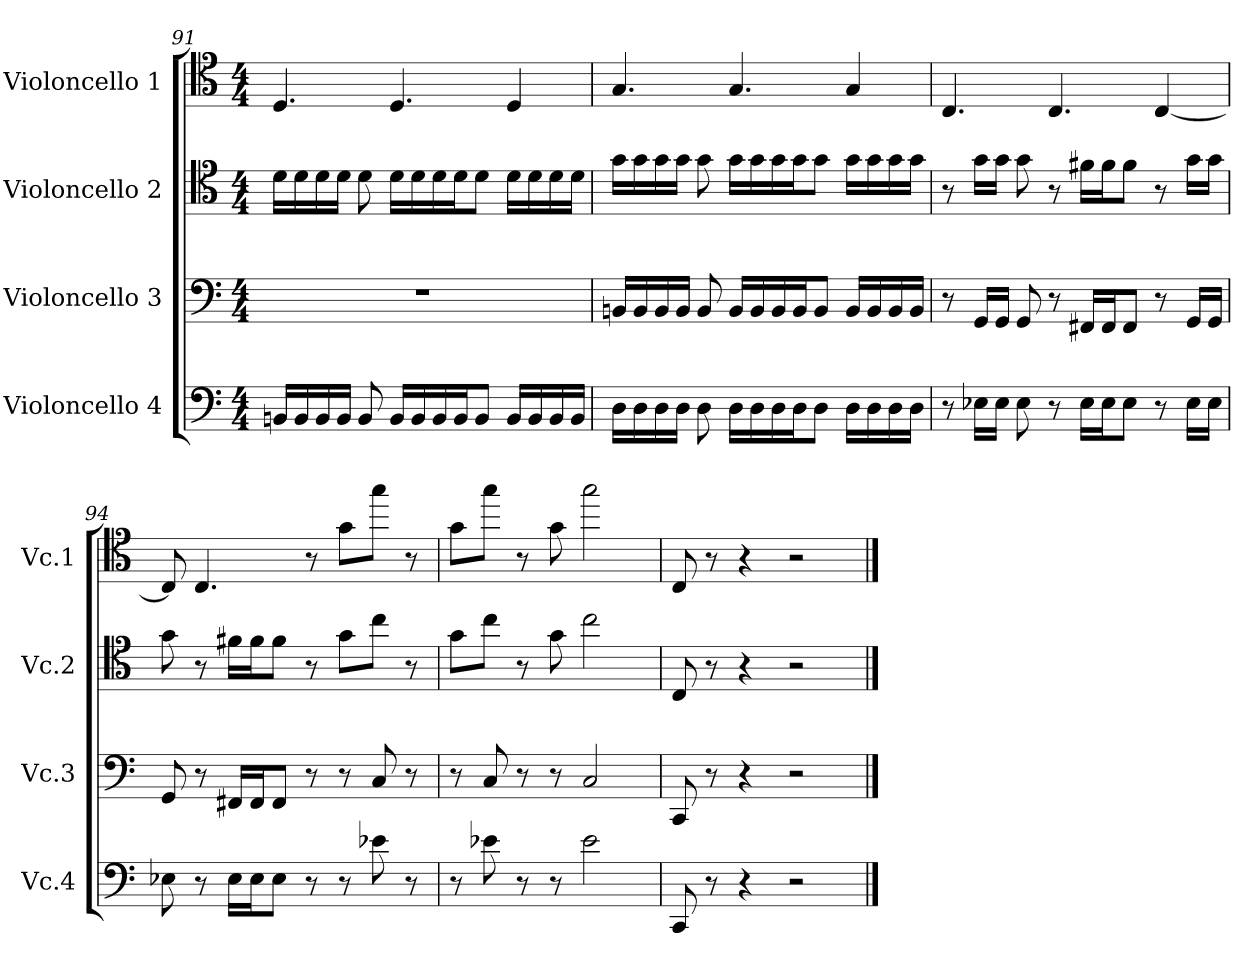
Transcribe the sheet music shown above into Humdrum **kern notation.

**kern	**kern	**kern	**kern
*part4	*part3	*part2	*part1
*staff4	*staff3	*staff2	*staff1
*I"Violoncello 4	*I"Violoncello 3	*I"Violoncello 2	*I"Violoncello 1
*I'Vc.4	*I'Vc.3	*I'Vc.2	*I'Vc.1
*clefF4	*clefF4	*clefC4	*clefC4
*k[]	*k[]	*k[]	*k[]
*M4/4	*M4/4	*M4/4	*M4/4
=91	=91	=91	=91
16BBn/LL	1r	16d\LL	4.D/
16BB/	.	16d\	.
16BB/	.	16d\	.
16BB/JJ	.	16d\JJ	.
8BB/	.	8d\	.
16BB/LL	.	16d\LL	4.D/
16BB/	.	16d\	.
16BB/	.	16d\	.
16BB/J	.	16d\J	.
8BB/J	.	8d\J	.
16BB/LL	.	16d\LL	4D/
16BB/	.	16d\	.
16BB/	.	16d\	.
16BB/JJ	.	16d\JJ	.
!!LO:LB:g=z
=92	=92	=92	=92
16D\LL	16BBn/LL	16g\LL	4.G/
16D\	16BB/	16g\	.
16D\	16BB/	16g\	.
16D\JJ	16BB/JJ	16g\JJ	.
8D\	8BB/	8g\	.
16D\LL	16BB/LL	16g\LL	4.G/
16D\	16BB/	16g\	.
16D\	16BB/	16g\	.
16D\J	16BB/J	16g\J	.
8D\J	8BB/J	8g\J	.
16D\LL	16BB/LL	16g\LL	4G/
16D\	16BB/	16g\	.
16D\	16BB/	16g\	.
16D\JJ	16BB/JJ	16g\JJ	.
=93	=93	=93	=93
8r	8r	8r	4.C/
16E-X\LL	16GG/LL	16g\LL	.
16E-\JJ	16GG/JJ	16g\JJ	.
8E-\	8GG/	8g\	.
8r	8r	8r	4.C/
16E-\LL	16FF#X/LL	16f#X\LL	.
16E-\J	16FF#/J	16f#\J	.
8E-\J	8FF#/J	8f#\J	.
8r	8r	8r	[4C/
16E-\LL	16GG/LL	16g\LL	.
16E-\JJ	16GG/JJ	16g\JJ	.
=94	=94	=94	=94
8E-X\	8GG/	8g\	8C/]
8r	8r	8r	4.C/
16E-\LL	16FF#X/LL	16f#X\LL	.
16E-\J	16FF#/J	16f#\J	.
8E-\J	8FF#/J	8f#\J	.
8r	8r	8r	8r
8r	8r	8g\L	8g\L
8e-X\	8C/	8cc\J	8gg\J
8r	8r	8r	8r
!!LO:PB:g=z
=95	=95	=95	=95
8r	8r	8g\L	8g\L
8e-X\	8C/	8cc\J	8gg\J
8r	8r	8r	8r
8r	8r	8g\	8g\
*	*	*	*MM85
2e-\	2C/	2cc\	2gg\
=96	=96	=96	=96
8CC/	8CC/	8C/	8C/
8r	8r	8r	8r
4r	4r	4r	4r
2r	2r	2r	2r
==	==	==	==
*-	*-	*-	*-
